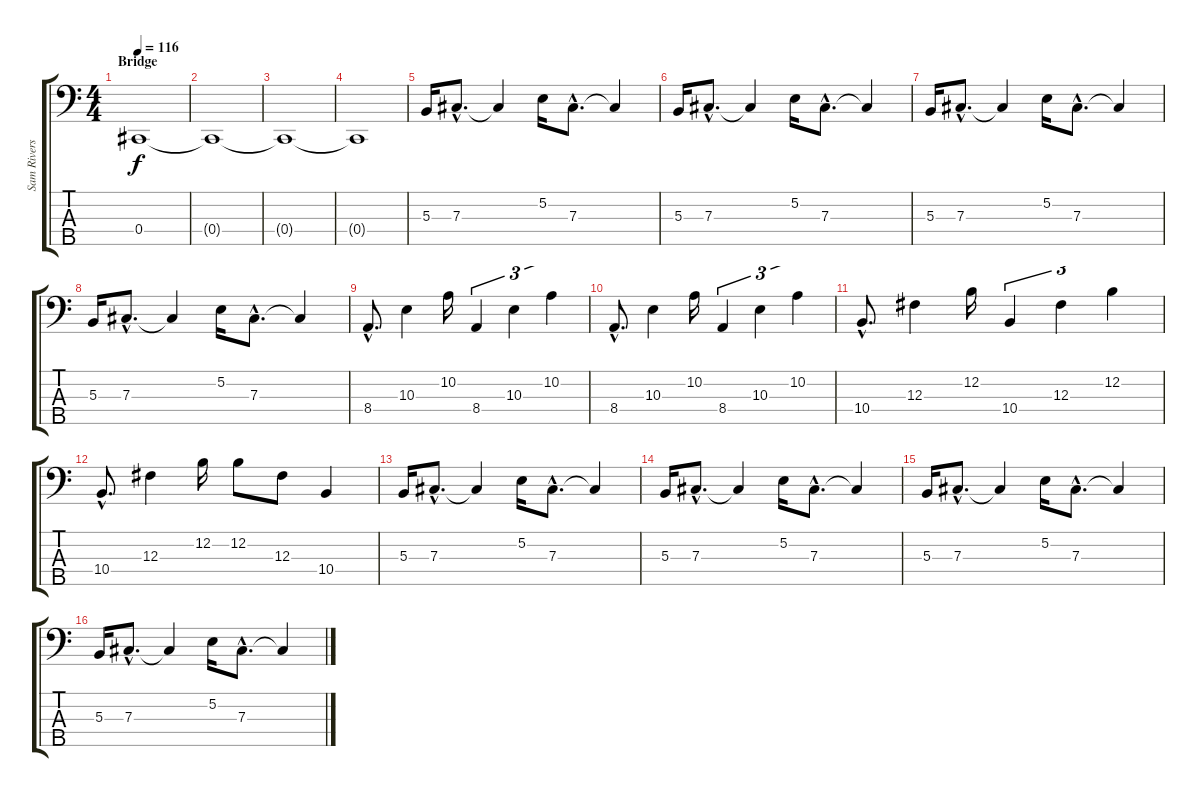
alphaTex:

\track ("Sam Rivers - Bass" "Sam Rivers") {instrument electricbassfinger}
\staff {score tabs}
\tuning (E2 B1 Gb1 Db1 Bb0) {hide}
\ts (4 4)
\section ("" "Bridge")
\tempo 116
\clef f4
\ks c
0.4.1{dy f} |
0.4{t}.1 |
0.4{t}.1 |
0.4{t}.1 |
5.3.16 7.3{hac}.8{d} 7.3{t}.4 5.2.16 7.3{hac}.8{d} 7.3{t}.4 |
5.3.16 7.3{hac}.8{d} 7.3{t}.4 5.2.16 7.3{hac}.8{d} 7.3{t}.4 |
5.3.16 7.3{hac}.8{d} 7.3{t}.4 5.2.16 7.3{hac}.8{d} 7.3{t}.4 |
5.3.16 7.3{hac}.8{d} 7.3{t}.4 5.2.16 7.3{hac}.8{d} 7.3{t}.4 |
8.4{hac}.8{d} 10.3.4 10.2.16 8.4.4{tu (3 2)} 10.3.4{tu (3 2)} 10.2.4{tu (3 2)} |
8.4{hac}.8{d} 10.3.4 10.2.16 8.4.4{tu (3 2)} 10.3.4{tu (3 2)} 10.2.4{tu (3 2)} |
10.4{hac}.8{d} 12.3.4 12.2.16 10.4.4{tu (3 2)} 12.3.4{tu (3 2)} 12.2.4{tu (3 2)} |
10.4{hac}.8{d} 12.3.4 12.2.16 12.2.8 12.3.8 10.4.4 |
5.3.16 7.3{hac}.8{d} 7.3{t}.4 5.2.16 7.3{hac}.8{d} 7.3{t}.4 |
5.3.16 7.3{hac}.8{d} 7.3{t}.4 5.2.16 7.3{hac}.8{d} 7.3{t}.4 |
5.3.16 7.3{hac}.8{d} 7.3{t}.4 5.2.16 7.3{hac}.8{d} 7.3{t}.4 |
5.3.16 7.3{hac}.8{d} 7.3{t}.4 5.2.16 7.3{hac}.8{d} 7.3{t}.4
